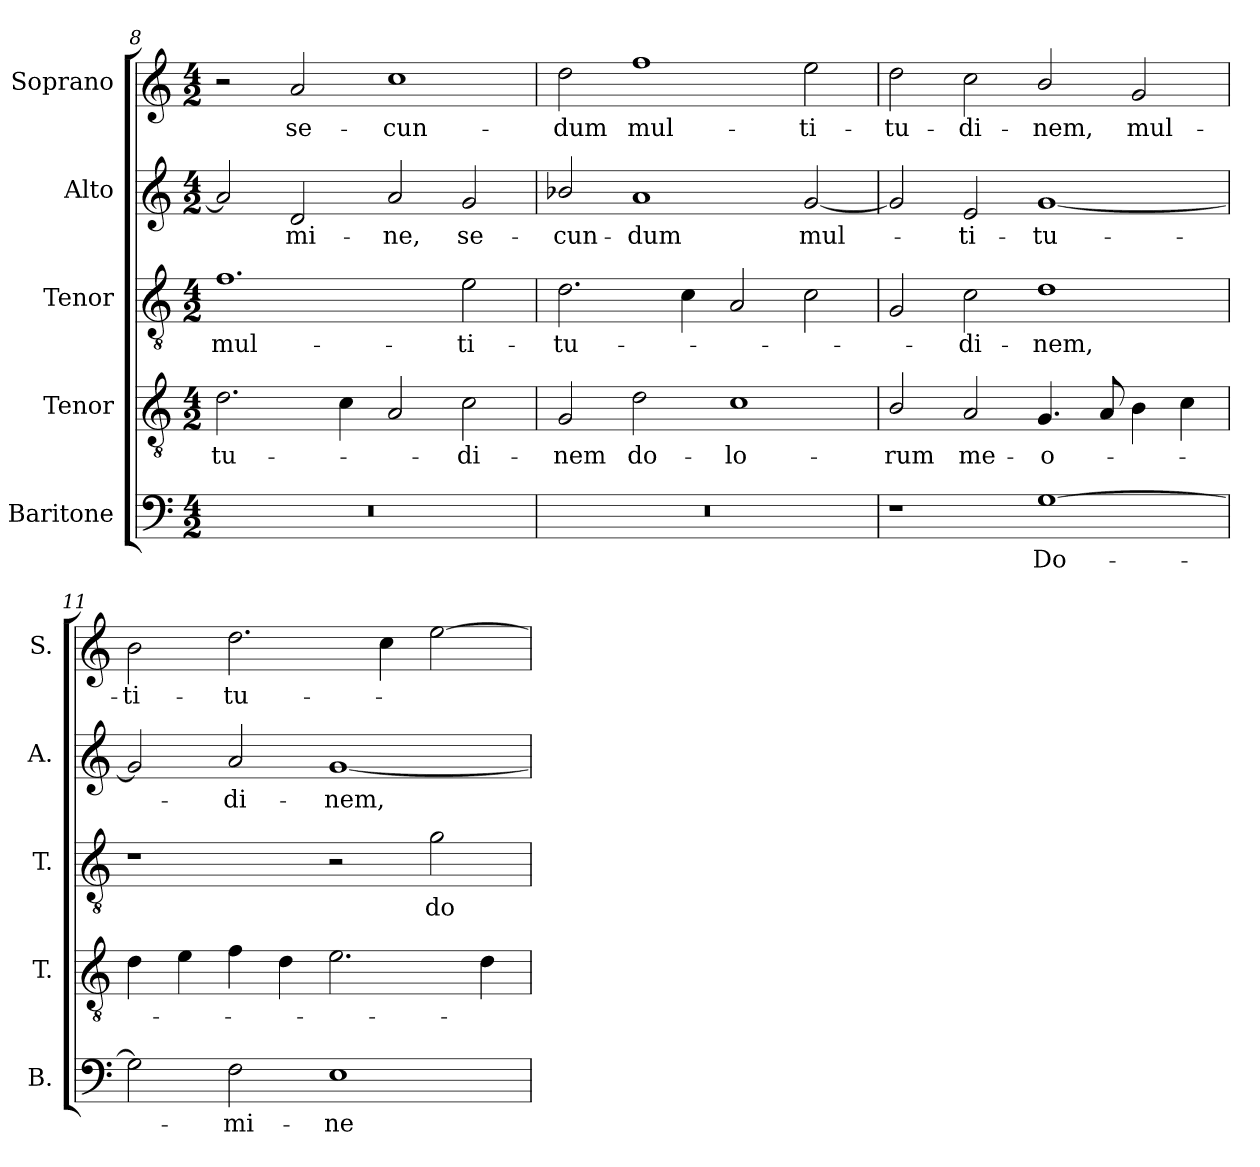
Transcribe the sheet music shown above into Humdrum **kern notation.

**kern	**text	**kern	**text	**kern	**text	**kern	**text	**kern	**text
*part5	*part5	*part4	*part4	*part3	*part3	*part2	*part2	*part1	*part1
*staff5	*staff5	*staff4	*staff4	*staff3	*staff3	*staff2	*staff2	*staff1	*staff1
*I"Baritone	*	*I"Tenor	*	*I"Tenor	*	*I"Alto	*	*I"Soprano	*
*I'B.	*	*I'T.	*	*I'T.	*	*I'A.	*	*I'S.	*
*clefF4	*	*clefGv2	*	*clefGv2	*	*clefG2	*	*clefG2	*
*	*	*ITrd7c12	*	*ITrd7c12	*	*	*	*	*
*k[]	*	*k[]	*	*k[]	*	*k[]	*	*k[]	*
*C:	*	*C:	*	*C:	*	*C:	*	*C:	*
*M4/2	*	*M4/2	*	*M4/2	*	*M4/2	*	*M4/2	*
=8	=8	=8	=8	=8	=8	=8	=8	=8	=8
!LO:N:vis=1	!	!	!	!	!	!	!	!	!
!	!	!	!LO:LY:b:color=#000000	!	!	!	!	!	!
!	!	!	!	!	!LO:LY:b:color=#000000	!	!	!	!
0r	.	2.Di\	-tu-	1.Fi	mul-	2ai/]	.	2r	.
!	!	!	!	!	!	!	!LO:LY:b:color=#000000	!	!
!	!	!	!	!	!	!	!	!	!LO:LY:b:color=#000000
.	.	.	.	.	.	2di/	-mi-	2ai/	se-
.	.	4Ci\	.	.	.	.	.	.	.
!	!	!	!	!	!	!	!LO:LY:b:color=#000000	!	!
!	!	!	!	!	!	!	!	!	!LO:LY:b:color=#000000
.	.	2AAi/	.	.	.	2ai/	-ne,	1cci	-cun-
!	!	!	!LO:LY:b:color=#000000	!	!	!	!	!	!
!	!	!	!	!	!LO:LY:b:color=#000000	!	!	!	!
!	!	!	!	!	!	!	!LO:LY:b:color=#000000	!	!
.	.	2Ci\	-di-	2Ei\	-ti-	2gi/	se-	.	.
=9	=9	=9	=9	=9	=9	=9	=9	=9	=9
!LO:N:vis=1	!	!	!	!	!	!	!	!	!
!	!	!	!LO:LY:b:color=#000000	!	!	!	!	!	!
!	!	!	!	!	!LO:LY:b:color=#000000	!	!	!	!
!	!	!	!	!	!	!	!LO:LY:b:color=#000000	!	!
!	!	!	!	!	!	!	!	!	!LO:LY:b:color=#000000
0r	.	2GGi/	-nem	2.Di\	-tu-	2b-Xi/	-cun-	2ddi\	-dum
!	!	!	!LO:LY:b:color=#000000	!	!	!	!	!	!
!	!	!	!	!	!	!	!LO:LY:b:color=#000000	!	!
!	!	!	!	!	!	!	!	!	!LO:LY:b:color=#000000
.	.	2Di\	do-	.	.	1ai	-dum	1ffi	mul-
.	.	.	.	4Ci\	.	.	.	.	.
!	!	!	!LO:LY:b:color=#000000	!	!	!	!	!	!
.	.	1Ci	-lo-	2AAi/	.	.	.	.	.
!	!	!	!	!	!	!	!LO:LY:b:color=#000000	!	!
!	!	!	!	!	!	!	!	!	!LO:LY:b:color=#000000
.	.	.	.	2Ci\	.	[2gi/	mul-	2eei\	-ti-
=10	=10	=10	=10	=10	=10	=10	=10	=10	=10
!	!	!	!LO:LY:b:color=#000000	!	!	!	!	!	!
!	!	!	!	!	!	!	!	!	!LO:LY:b:color=#000000
1r	.	2BBi/	-rum	2GGi/	.	2gi/]	.	2ddi\	-tu-
!	!	!	!LO:LY:b:color=#000000	!	!	!	!	!	!
!	!	!	!	!	!LO:LY:b:color=#000000	!	!	!	!
!	!	!	!	!	!	!	!LO:LY:b:color=#000000	!	!
!	!	!	!	!	!	!	!	!	!LO:LY:b:color=#000000
.	.	2AAi/	me-	2Ci\	-di-	2ei/	-ti-	2cci\	-di-
!	!LO:LY:b:color=#000000	!	!	!	!	!	!	!	!
!	!	!	!LO:LY:b:color=#000000	!	!	!	!	!	!
!	!	!	!	!	!LO:LY:b:color=#000000	!	!	!	!
!	!	!	!	!	!	!	!LO:LY:b:color=#000000	!	!
!	!	!	!	!	!	!	!	!	!LO:LY:b:color=#000000
[1Gi	Do-	4.GGi/	-o-	1Di	-nem,	[1gi	-tu-	2bi/	-nem,
.	.	8AAi/	.	.	.	.	.	.	.
!	!	!	!	!	!	!	!	!	!LO:LY:b:color=#000000
.	.	4BBi\	.	.	.	.	.	2gi/	mul-
.	.	4Ci\	.	.	.	.	.	.	.
!!LO:LB:g=z
=11	=11	=11	=11	=11	=11	=11	=11	=11	=11
!	!	!	!	!	!	!	!	!	!LO:LY:b:color=#000000
2Gi\]	.	4Di\	.	1r	.	2gi/]	.	2bi\	-ti-
.	.	4Ei\	.	.	.	.	.	.	.
!	!LO:LY:b:color=#000000	!	!	!	!	!	!	!	!
!	!	!	!	!	!	!	!LO:LY:b:color=#000000	!	!
!	!	!	!	!	!	!	!	!	!LO:LY:b:color=#000000
2Fi\	-mi-	4Fi\	.	.	.	2ai/	-di-	2.ddi\	-tu-
.	.	4Di\	.	.	.	.	.	.	.
!	!LO:LY:b:color=#000000	!	!	!	!	!	!	!	!
!	!	!	!	!	!	!	!LO:LY:b:color=#000000	!	!
1Ei	-ne	2.Ei\	.	2r	.	[1gi	-nem,	.	.
.	.	.	.	.	.	.	.	4cci\	.
!	!	!	!	!	!LO:LY:b:color=#000000	!	!	!	!
.	.	.	.	2Gi\	do-	.	.	[2eei\	.
.	.	4Di\	.	.	.	.	.	.	.
=	=	=	=	=	=	=	=	=	=
*-	*-	*-	*-	*-	*-	*-	*-	*-	*-
